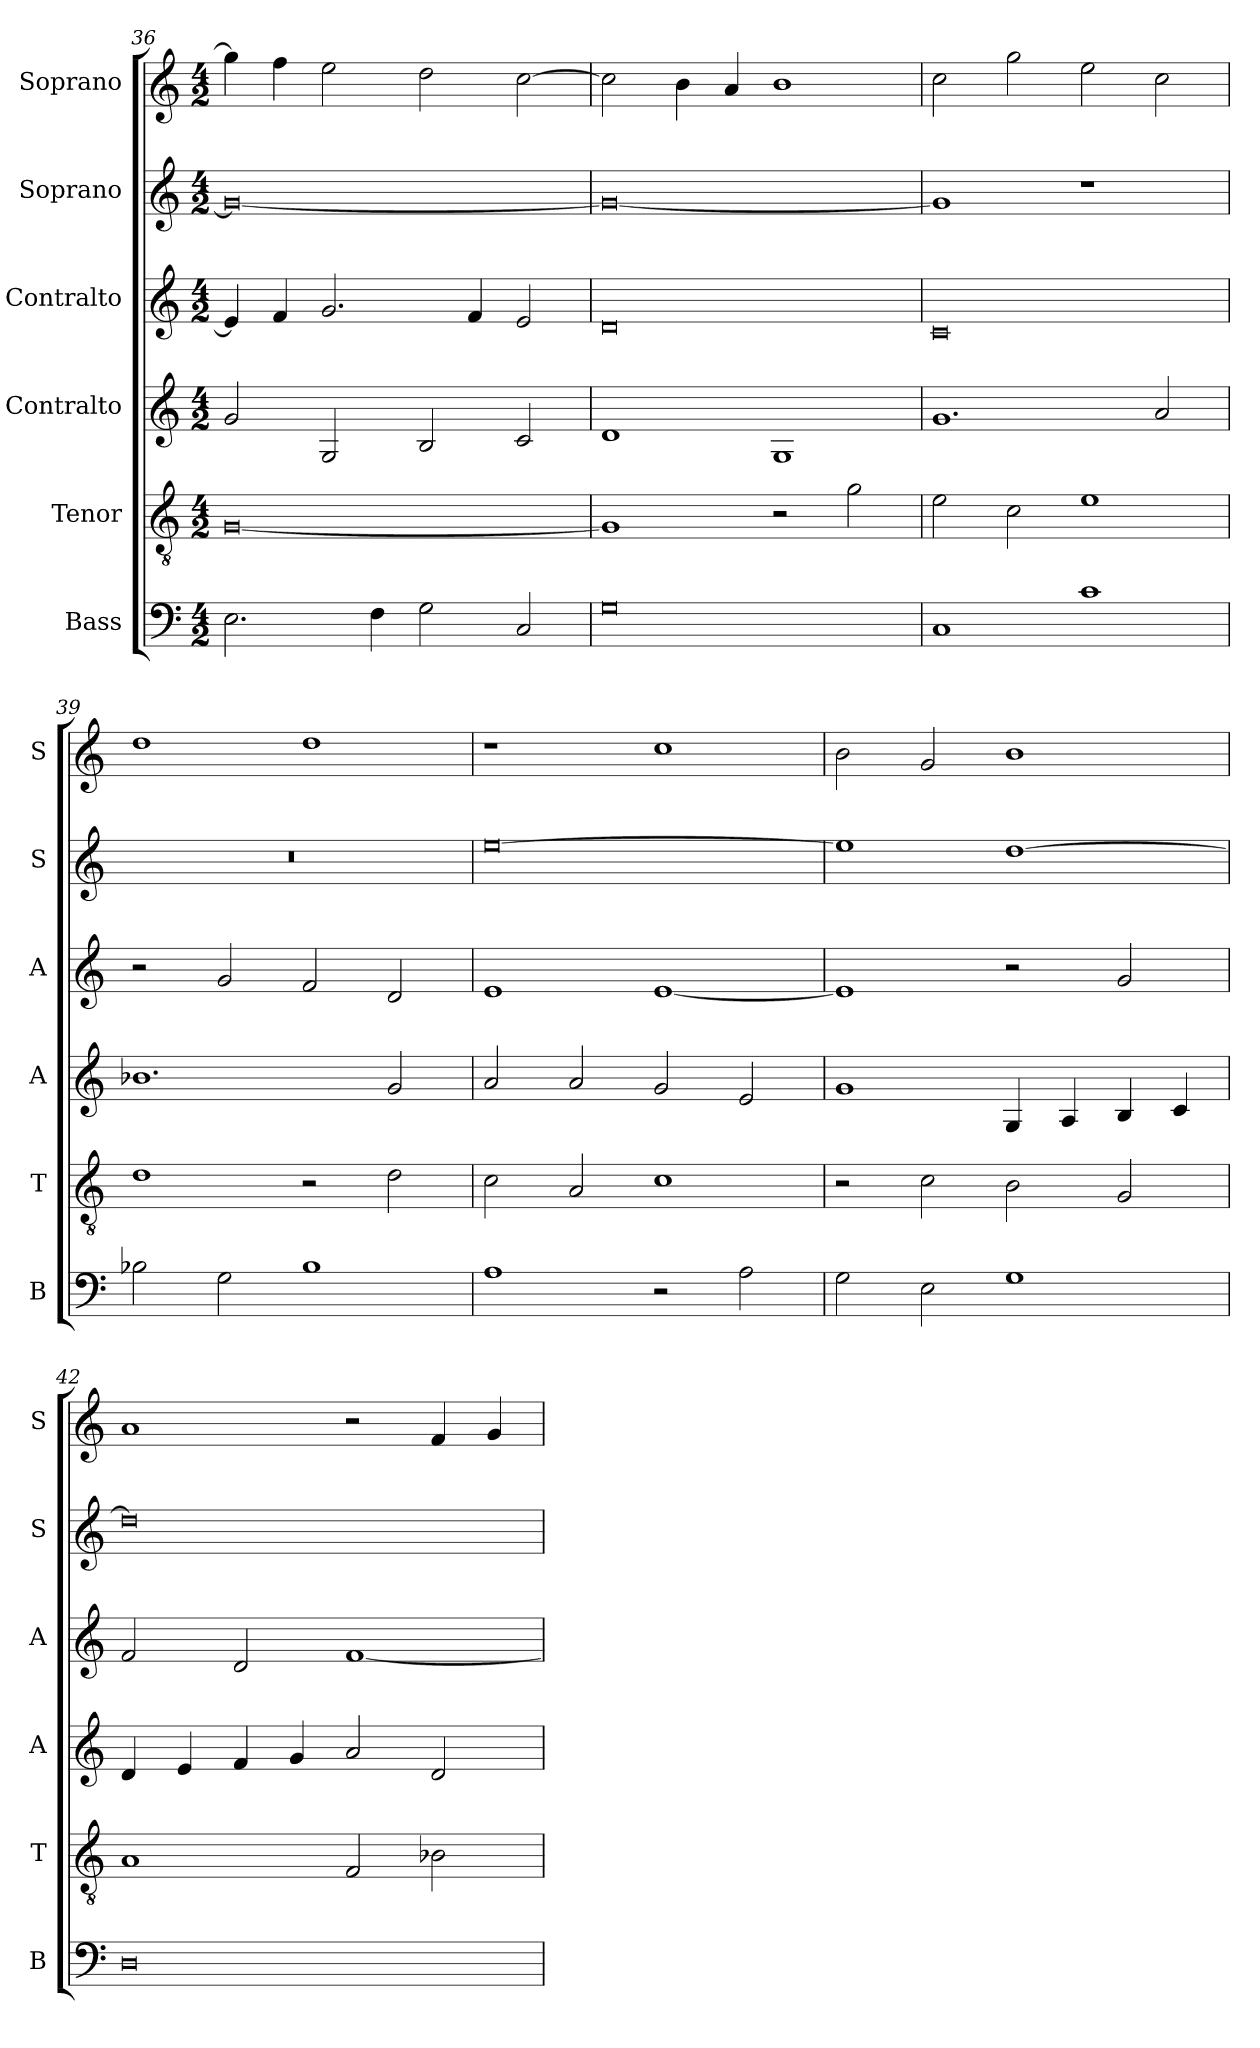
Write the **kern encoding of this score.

**kern	**kern	**kern	**kern	**kern	**kern
*part6	*part5	*part4	*part3	*part2	*part1
*staff6	*staff5	*staff4	*staff3	*staff2	*staff1
*I"Bass	*I"Tenor	*I"Contralto	*I"Contralto	*I"Soprano	*I"Soprano
*I'B	*I'T	*I'A	*I'A	*I'S	*I'S
*clefF4	*clefGv2	*clefG2	*clefG2	*clefG2	*clefG2
*k[]	*k[]	*k[]	*k[]	*k[]	*k[]
*C:ion	*C:ion	*C:ion	*C:ion	*C:ion	*C:ion
*M4/2	*M4/2	*M4/2	*M4/2	*M4/2	*M4/2
=36	=36	=36	=36	=36	=36
2.E	[0G	2g	4e]	0g_	4gg]
.	.	.	4f	.	4ff
.	.	2G	2.g	.	2ee
4F	.	.	.	.	.
2G	.	2B	.	.	2dd
.	.	.	4f	.	.
2C	.	2c	2e	.	[2cc
=37	=37	=37	=37	=37	=37
0G	1G]	1d	0d	0g_	2cc]
.	.	.	.	.	4b
.	.	.	.	.	4a
.	2r	1G	.	.	1b
.	2g	.	.	.	.
=38	=38	=38	=38	=38	=38
1C	2e	1.g	0c	1g]	2cc
.	2c	.	.	.	2gg
1c	1e	.	.	1r	2ee
.	.	2a	.	.	2cc
=39	=39	=39	=39	=39	=39
2B-X	1d	1.b-X	2r	0r	1dd
2G	.	.	2g	.	.
1B-	2r	.	2f	.	1dd
.	2d	2g	2d	.	.
=40	=40	=40	=40	=40	=40
1A	2c	2a	1e	[0ee	1r
.	2A	2a	.	.	.
2r	1c	2g	[1e	.	1cc
2A	.	2e	.	.	.
=41	=41	=41	=41	=41	=41
2G	2r	1g	1e]	1ee]	2b
2E	2c	.	.	.	2g
1G	2B	4G	2r	[1dd	1b
.	.	4A	.	.	.
.	2G	4B	2g	.	.
.	.	4c	.	.	.
=42	=42	=42	=42	=42	=42
0D	1A	4d	2f	0dd]	1a
.	.	4e	.	.	.
.	.	4f	2d	.	.
.	.	4g	.	.	.
.	2F	2a	[1f	.	2r
.	2B-X	2d	.	.	4f
.	.	.	.	.	4g
=	=	=	=	=	=
*-	*-	*-	*-	*-	*-
